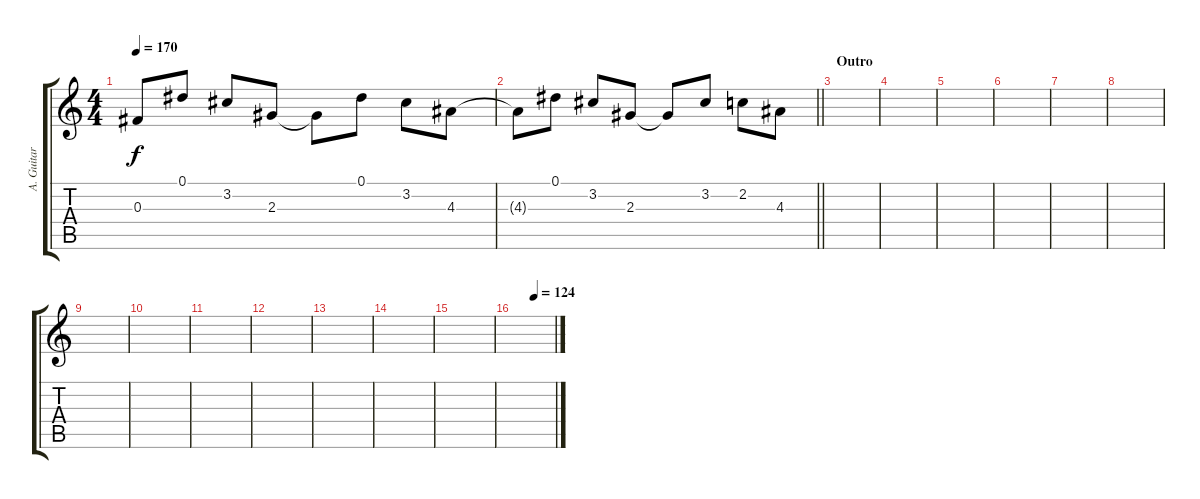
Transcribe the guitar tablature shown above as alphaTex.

\track ("A. Guitar (Slash)" "A. Guitar ") {instrument acousticguitarsteel}
\staff {score tabs}
\tuning (Eb4 Bb3 Gb3 Db3 Ab2 Eb2) {hide}
\ts (4 4)
\tempo 170
\clef g2
\ks c
0.3{t}.8{dy f} 0.1.8 3.2.8 2.3.8 2.3{t}.8 0.1.8 3.2.8 4.3.8 |
\barLineRight lightlight
4.3{t}.8 0.1.8 3.2.8 2.3.8 2.3{t}.8 3.2.8 2.2.8 4.3.8 |
\section ("" "Outro")
|
|
|
|
|
|
|
|
|
|
|
|
|
\tempo (124 0.5)
